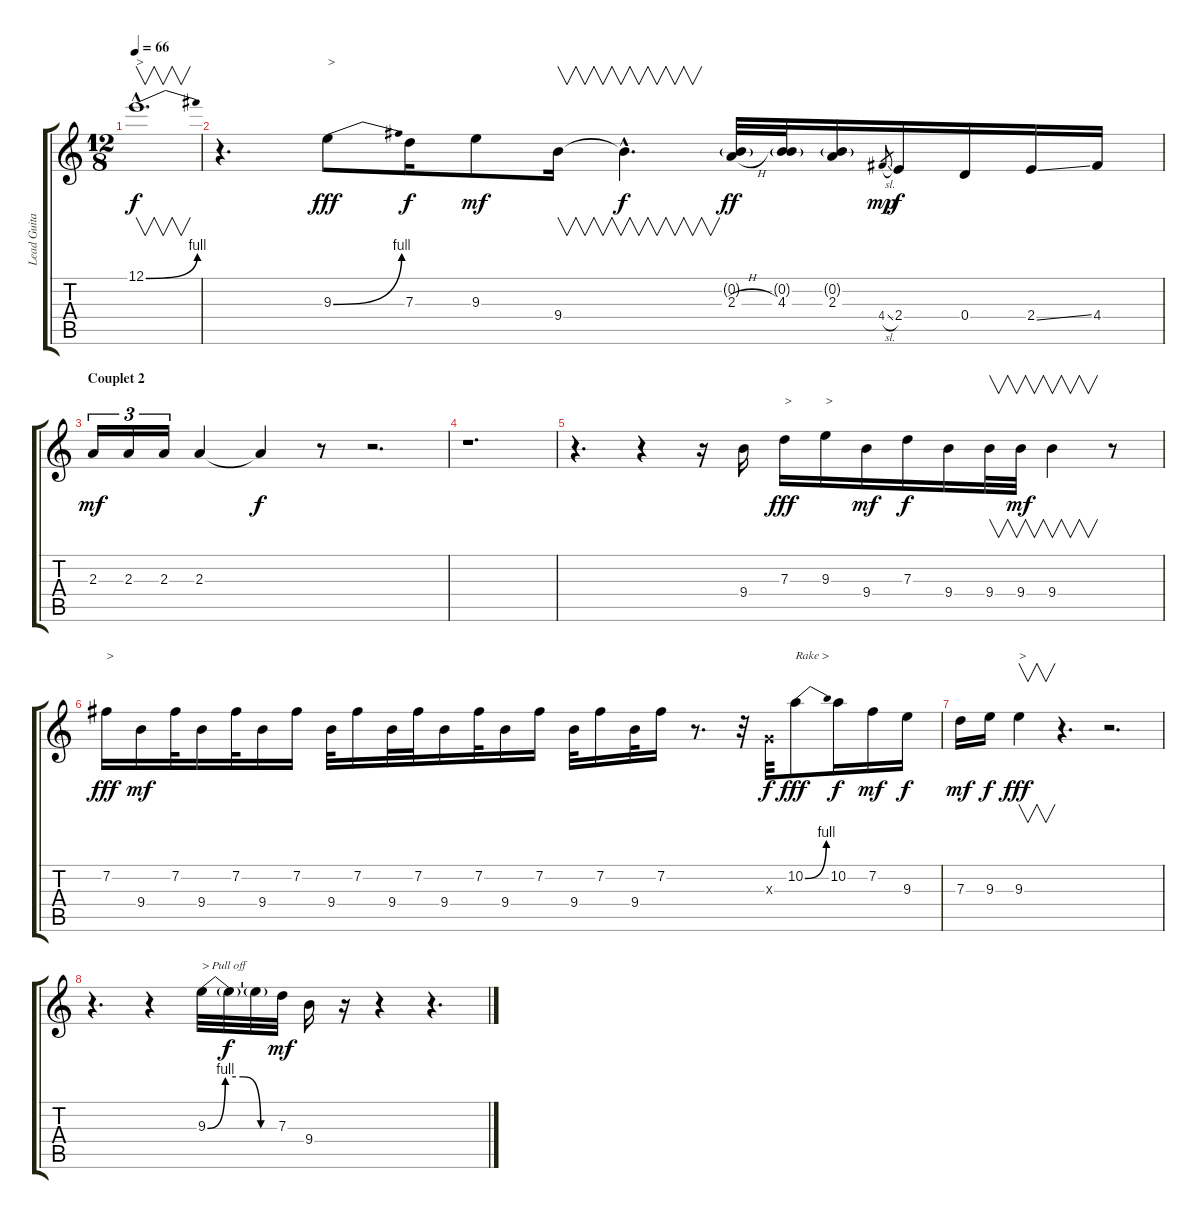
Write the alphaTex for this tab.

\track ("Lead Guitar bis" "Lead Guita") {instrument overdrivenguitar}
\staff {score tabs}
\tuning (E4 B3 G3 D3 A2 E2) {hide}
\ts (12 8)
\tempo 66
\clef g2
\ks c
12.1{be (bend 0 0 60 4) hac}.1{v d txt ">" dy f} |
r.4{d} 9.3{be (bend 0 0 60 4)}.8{txt ">" dy fff} 7.3.16{dy f} 9.3.8{dy mf} 9.4.16{v} 9.4{hac t}.4{v d dy f} (0.2{g} 2.3{h}).32{dy ff} (0.2{g} 4.3).32 (0.2{g} 2.3).16 4.4{sl}.8{gr dy mp} 2.4.16{dy f} 0.4.16 2.4{ss}.16 4.4.16 |
\section ("" "Couplet 2")
2.3.16{tu (3 2) dy mf} 2.3.16{tu (3 2)} 2.3.16{tu (3 2)} 2.3.4 2.3{t}.4{dy f} r.8 r.2{d} |
r.1{d} |
r.4{d} r.4 r.16 9.4.16 7.3.16{txt ">" dy fff} 9.3.16{txt ">"} 9.4.16{dy mf} 7.3.16{dy f} 9.4.16 9.4.32{v} 9.4.32{v dy mf} 9.4.4{v} r.8 |
7.2.16{txt ">" dy fff} 9.4.16{dy mf} 7.2.32 9.4.16 7.2.32 9.4.16 7.2.16 9.4.32 7.2.16 9.4.32 7.2.32 9.4.16 7.2.32 9.4.16 7.2.16 9.4.32 7.2.16 9.4.32 7.2.16 r.8{d} r.32 0.3{x}.32{dy f volume 16} 10.2{be (bend 0 0 60 4)}.8{txt "Rake >" dy fff volume 12} 10.2.16{dy f} 7.2.16{dy mf} 9.3.16{dy f} |
7.3.16{dy mf} 9.3.16{dy f} 9.3.4{v txt ">" dy fff} r.4{d} r.2{d} |
r.4{d} r.4 9.3{be (custom 0 0 15 4 30 4 45 0 60 0)}.32{txt "> Pull off"} 9.3{t}.32{dy f} 9.3{t}.32 7.3.32{dy mf} 9.4.16 r.16 r.4 r.4{d}
